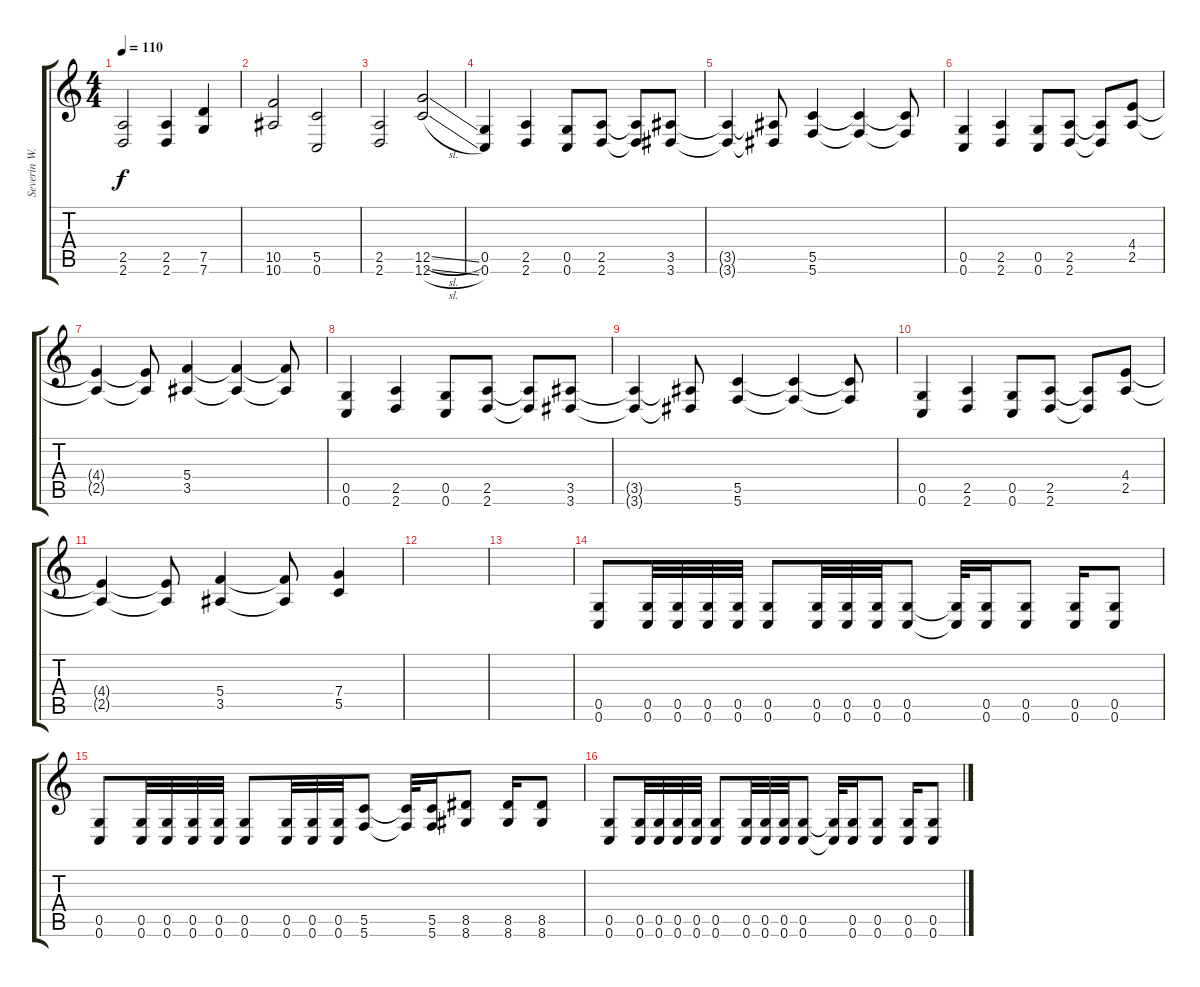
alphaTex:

\track ("Severin W." "Severin W.") {instrument distortionguitar}
\staff {score tabs}
\tuning (D4 A3 F3 C3 G2 C2) {hide}
\ts (4 4)
\tempo 110
\clef g2
\ks c
(2.5 2.6).2{dy f} (2.5 2.6).4 (7.5 7.6).4 |
(10.5 10.6).2 (5.5 0.6).2 |
(2.5 2.6).2 (12.5{sl} 12.6{sl}).2 |
(0.5 0.6).4 (2.5 2.6).4 (0.5 0.6).8 (2.5 2.6).8 (2.5{t} 2.6{t}).8 (3.5 3.6).8 |
(3.5{t} 3.6{t}).4 (3.5{t} 3.6{t}).8 (5.5 5.6).4 (5.5{t} 5.6{t}).4 (5.5{t} 5.6{t}).8 |
(0.5 0.6).4 (2.5 2.6).4 (0.5 0.6).8 (2.5 2.6).8 (2.5{t} 2.6{t}).8 (4.4 2.5).8 |
(4.4{t} 2.5{t}).4 (4.4{t} 2.5{t}).8 (5.4 3.5).4 (5.4{t} 3.5{t}).4 (5.4{t} 3.5{t}).8 |
(0.5 0.6).4 (2.5 2.6).4 (0.5 0.6).8 (2.5 2.6).8 (2.5{t} 2.6{t}).8 (3.5 3.6).8 |
(3.5{t} 3.6{t}).4 (3.5{t} 3.6{t}).8 (5.5 5.6).4 (5.5{t} 5.6{t}).4 (5.5{t} 5.6{t}).8 |
(0.5 0.6).4 (2.5 2.6).4 (0.5 0.6).8 (2.5 2.6).8 (2.5{t} 2.6{t}).8 (4.4 2.5).8 |
(4.4{t} 2.5{t}).4 (4.4{t} 2.5{t}).8 (5.4 3.5).4 (5.4{t} 3.5{t}).8 (7.4 5.5).4 |
|
|
(0.5 0.6).8 (0.5 0.6).32 (0.5 0.6).32 (0.5 0.6).32 (0.5 0.6).32 (0.5 0.6).8 (0.5 0.6).32 (0.5 0.6).32 (0.5 0.6).32 (0.5 0.6).8 (0.5{t} 0.6{t}).32 (0.5 0.6).16 (0.5 0.6).8 (0.5 0.6).16 (0.5 0.6).8 |
(0.5 0.6).8 (0.5 0.6).32 (0.5 0.6).32 (0.5 0.6).32 (0.5 0.6).32 (0.5 0.6).8 (0.5 0.6).32 (0.5 0.6).32 (0.5 0.6).32 (5.5 5.6).8 (5.5{t} 5.6{t}).32 (5.5 5.6).16 (8.5 8.6).8 (8.5 8.6).16 (8.5 8.6).8 |
(0.5 0.6).8 (0.5 0.6).32 (0.5 0.6).32 (0.5 0.6).32 (0.5 0.6).32 (0.5 0.6).8 (0.5 0.6).32 (0.5 0.6).32 (0.5 0.6).32 (0.5 0.6).8 (0.5{t} 0.6{t}).32 (0.5 0.6).16 (0.5 0.6).8 (0.5 0.6).16 (0.5 0.6).8
